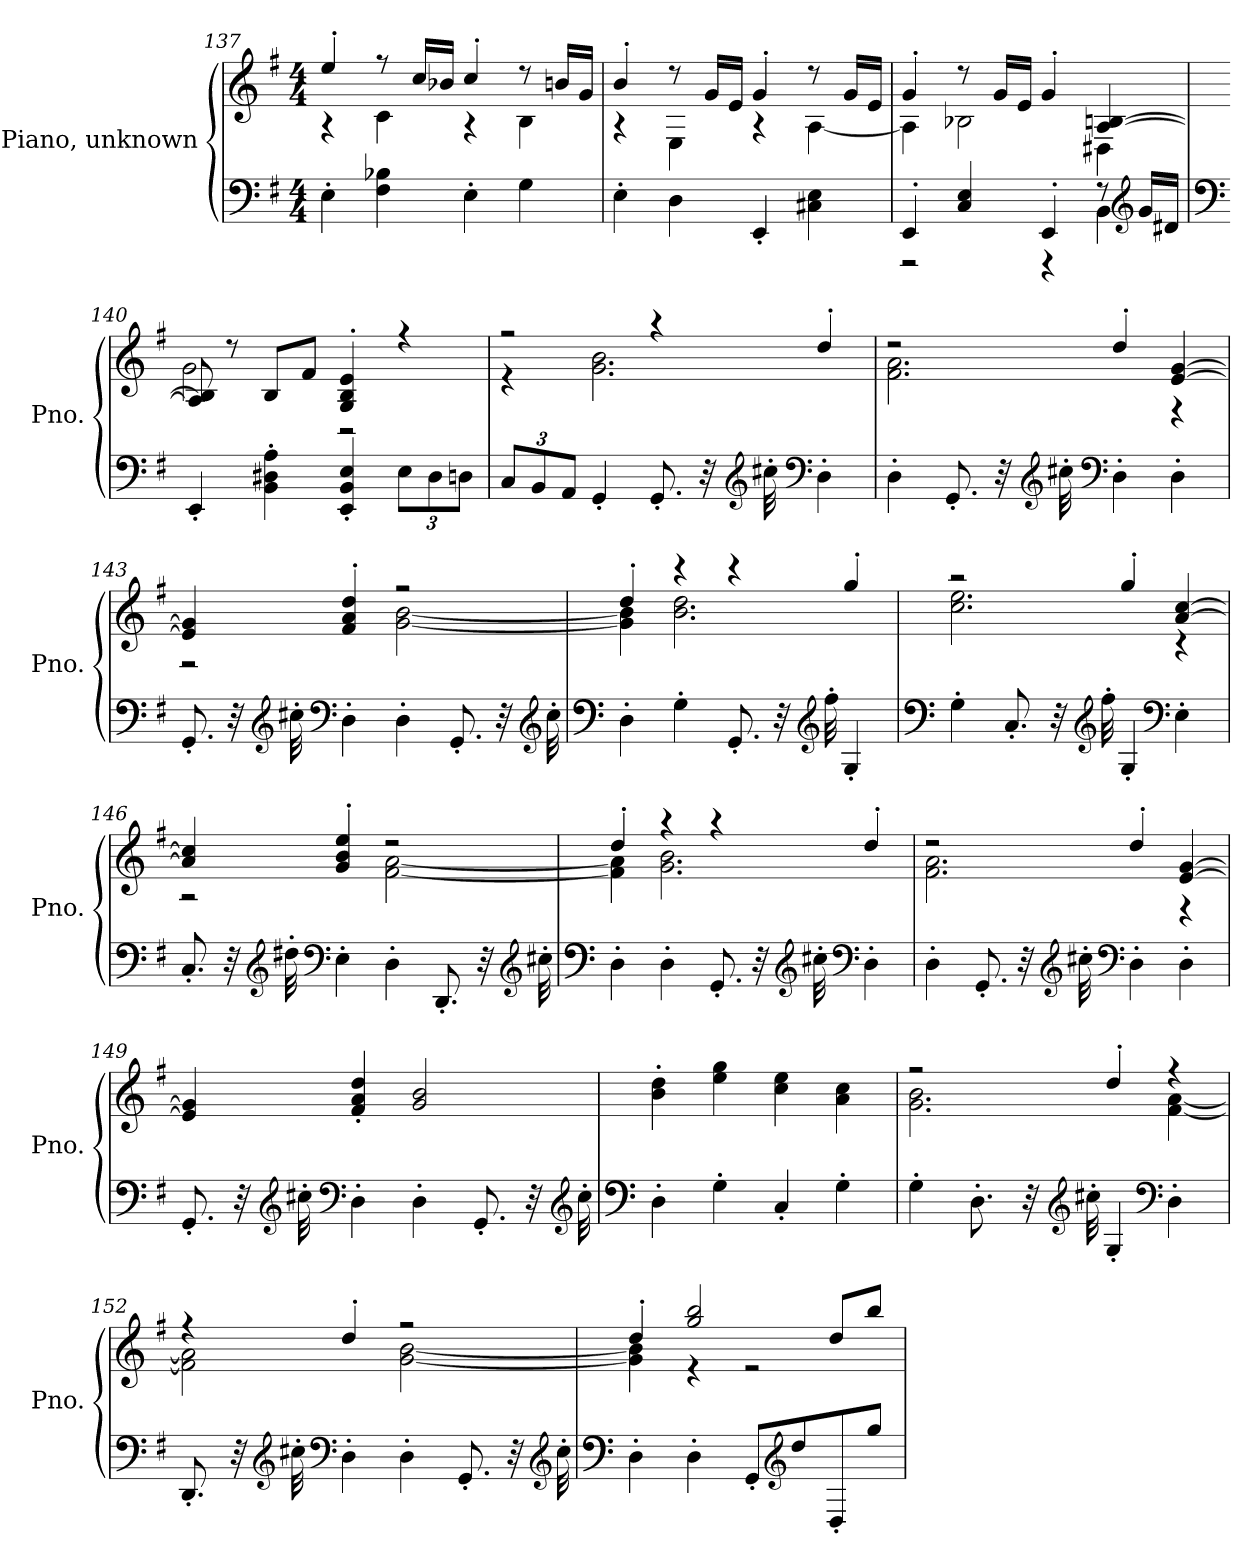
**kern	**kern
*part1	*part1
*staff2	*staff1
*I"Piano, unknown	*
*I'Pno.	*
*clefF4	*clefG2
*k[f#]	*k[f#]
*M4/4	*M4/4
=137	=137
*	*^
4E'\	4ee'/	4r
4F#\ 4B-X\	8r	4c\
.	16cc/LL	.
.	16b-X/JJ	.
4E'\	4cc'/	4r
4G\	8r	4B\
.	16bn/LL	.
.	16g/JJ	.
=138	=138	=138
4E'\	4b'/	4r
4D\	8r	4E\
.	16g/LL	.
.	16e/JJ	.
4EE'/	4g'/	4r
4C#X\ 4E\	8r	[4A\
.	16g/LL	.
.	16e/JJ	.
!!LO:PB:g=z	!!
=139	=139	=139
*^	*	*
4EE'/	2r	4g'/	4A\]
4C/ 4E/	.	8r	2B-X\
.	.	16g/LL	.
.	.	16e/JJ	.
4EE'/	4r	4g'/	.
8r	4BB\	[4A/ [4Bn/	4D#X\
*clefG2	*	*	*
16g/LL	.	.	.
16d#X/JJ	.	.	.
*v	*v	*	*
=140	=140	=140
*clefF4	*	*
4EE'/	8A/] 8B/]	2g\
.	8r	.
4BB\' 4D#X\' 4A\'	8B/L	.
.	8f#/J	.
4EE/' 4BB/' 4E/'	4G/' 4B/' 4e/'	2r
*Xbrackettup	*	*
12E\L	4r	.
12D#\	.	.
12Dn\J	.	.
=141	=141	=141
12C/L	2r	4r
12BB/	.	.
12AA/J	.	.
4GG'/	.	2.g\ 2.b\
8.GG'/	4r	.
32r	.	.
*clefG2	*	*
32cc#X'\	.	.
*clefF4	*	*
4D'\	4dd'/	.
!!LO:LB:g=z	!!
=142	=142	=142
4D'\	2r	2.f#\ 2.a\
8.GG'/	.	.
32r	.	.
*clefG2	*	*
32cc#X'\	.	.
*clefF4	*	*
4D'\	4dd'/	.
4D'\	[4e/ [4g/	4r
=143	=143	=143
8.GG'/	4e/] 4g/]	2r
32r	.	.
*clefG2	*	*
32cc#X'\	.	.
*clefF4	*	*
4D'\	4f#/' 4a/' 4dd/'	.
4D'\	2r	[2g\ [2b\
8.GG'/	.	.
32r	.	.
*clefG2	*	*
32cc#'\	.	.
=144	=144	=144
*clefF4	*	*
4D'\	4dd'/	4g\] 4b\]
4G'\	4r	2.b\ 2.dd\
8.GG'/	4r	.
32r	.	.
*clefG2	*	*
32ff#'\	.	.
4G'/	4gg'/	.
!!LO:LB:g=z	!!
=145	=145	=145
*clefF4	*	*
4G'\	2r	2.cc\ 2.ee\
8.C'/	.	.
32r	.	.
*clefG2	*	*
32ff#'\	.	.
4G'/	4gg'/	.
*clefF4	*	*
4E'\	[4a/ [4cc/	4r
=146	=146	=146
8.C'/	4a/] 4cc/]	2r
32r	.	.
*clefG2	*	*
32dd#X'\	.	.
*clefF4	*	*
4E'\	4g/' 4b/' 4ee/'	.
4D'\	2r	[2f#\ [2a\
8.DD'/	.	.
32r	.	.
*clefG2	*	*
32cc#X'\	.	.
=147	=147	=147
*clefF4	*	*
4D'\	4dd'/	4f#\] 4a\]
4D'\	4r	2.g\ 2.b\
8.GG'/	4r	.
32r	.	.
*clefG2	*	*
32cc#X'\	.	.
*clefF4	*	*
4D'\	4dd'/	.
!!LO:LB:g=z	!!
=148	=148	=148
4D'\	2r	2.f#\ 2.a\
8.GG'/	.	.
32r	.	.
*clefG2	*	*
32cc#X'\	.	.
*clefF4	*	*
4D'\	4dd'/	.
4D'\	[4e/ [4g/	4r
*	*v	*v
=149	=149
8.GG'/	4e/] 4g/]
32r	.
*clefG2	*
32cc#X'\	.
*clefF4	*
4D'\	4f#/' 4a/' 4dd/'
4D'\	2g/ 2b/
8.GG'/	.
32r	.
*clefG2	*
32cc#'\	.
=150	=150
*clefF4	*
4D'\	4b\' 4dd\'
4G'\	4ee\ 4gg\
4C'/	4cc\ 4ee\
4G'\	4a\ 4cc\
=151	=151
*	*^
4G'\	2r	2.g\ 2.b\
8.D'\	.	.
32r	.	.
*clefG2	*	*
32cc#X'\	.	.
4G'/	4dd'/	.
*clefF4	*	*
4D'\	4r	[4f#\ [4a\
!!LO:LB:g=z	!!
=152	=152	=152
8.DD'/	4r	2f#\] 2a\]
32r	.	.
*clefG2	*	*
32cc#X'\	.	.
*clefF4	*	*
4D'\	4dd'/	.
4D'\	2r	[2g\ [2b\
8.GG'/	.	.
32r	.	.
*clefG2	*	*
32cc#'\	.	.
=153	=153	=153
*clefF4	*	*
4D'\	4dd'/	4g\] 4b\]
4D'\	2gg/ 2bb/	4r
8GG'/L	.	2r
*clefG2	*	*
8dd/	.	.
8D'/	8dd/L	.
8gg/J	8bb/J	.
*	*v	*v
=	=
*-	*-
